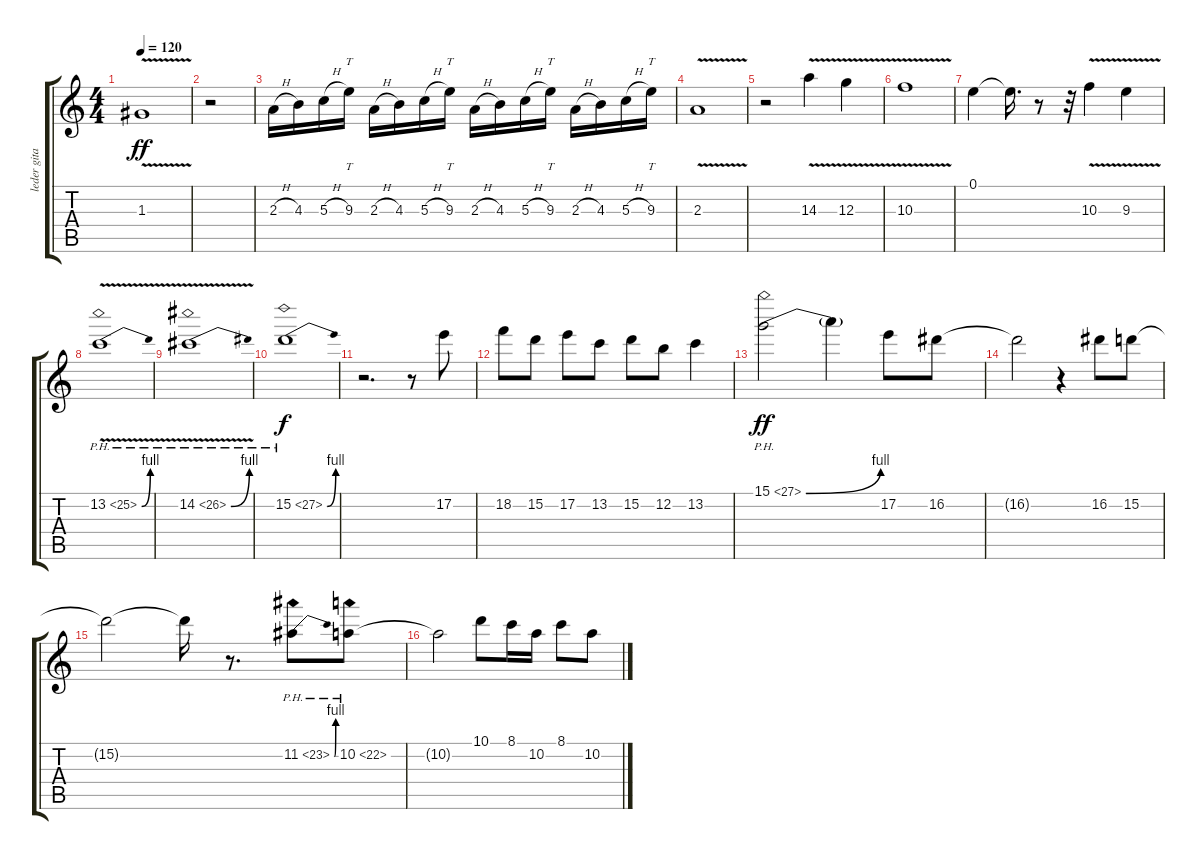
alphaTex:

\track ("leder gitar" "leder gita") {instrument distortionguitar}
\staff {score tabs}
\tuning (E4 B3 G3 D3 A2 E2) {hide}
\ts (4 4)
\tempo 120
\clef g2
\ks c
1.3{v}.1{dy ff} |
r.2 |
2.3{h}.16 4.3.16 5.3{h}.16 9.3.16{tt} 2.3{h}.16 4.3.16 5.3{h}.16 9.3.16{tt} 2.3{h}.16 4.3.16 5.3{h}.16 9.3.16{tt} 2.3{h}.16 4.3.16 5.3{h}.16 9.3.16{tt} |
2.3{v}.1 |
r.2 14.3{v}.4 12.3{v}.4 |
10.3{v}.1 |
0.1.4 0.1{t}.16{d} r.8 r.32 10.3{v}.4 9.3{v}.4 |
13.2{be (bend 0 0 60 4) ph 12 v}.1 |
14.2{be (bend 0 0 60 4) ph 12 v}.1 |
15.2{be (bend 0 0 60 4) ph 12}.1{dy f} |
r.2{d} r.8 17.2.8 |
18.2.8 15.2.8 17.2.8 13.2.8 15.2.8 12.2.8 13.2.4 |
15.1{be (bend 0 0 60 4) ph 12}.2{dy ff} 15.1{t}.4 17.2.8 16.2.8 |
16.2{t}.2 r.4 16.2.8 15.2.8 |
15.2{t}.2 15.2{t}.16 r.8{d} 11.2{be (bend 0 0 60 4) ph 12}.8 10.2{ph 12}.8 |
10.2{t}.2 10.1.8 8.1.16 10.2.16 8.1.8 10.2.8
